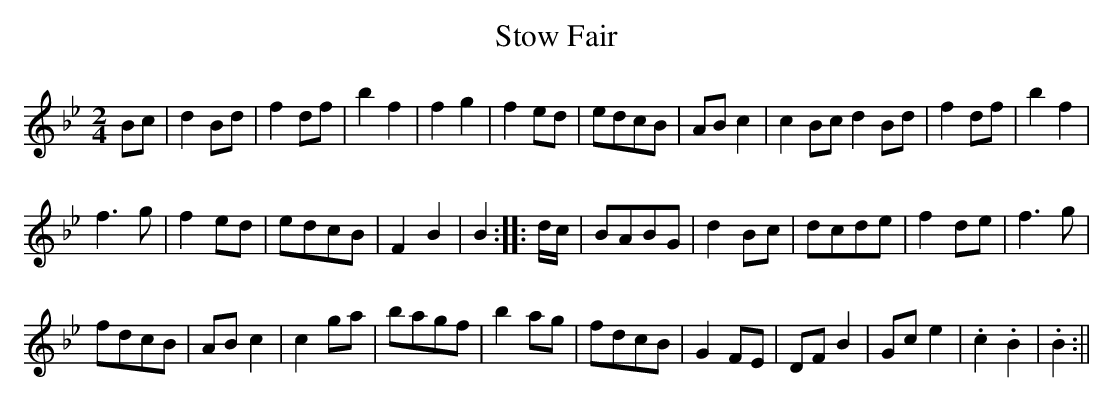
X:1
T:Stow Fair
M:2/4
L:1/8
K:Bb
Bc|d2 Bd|f2 df|b2f2|f2g2|f2 ed|edcB|AB c2|c2 Bc d2 Bd|f2 df|b2f2|
f3g|f2 ed|edcB|F2B2|B2::d/c/|BABG|d2 Bc|dcde|f2 de|f3g|
fdcB|AB c2|c2 ga|bagf|b2 ag|fdcB|G2 FE|DF B2|Gc e2|.c2 .B2|.B2:||
